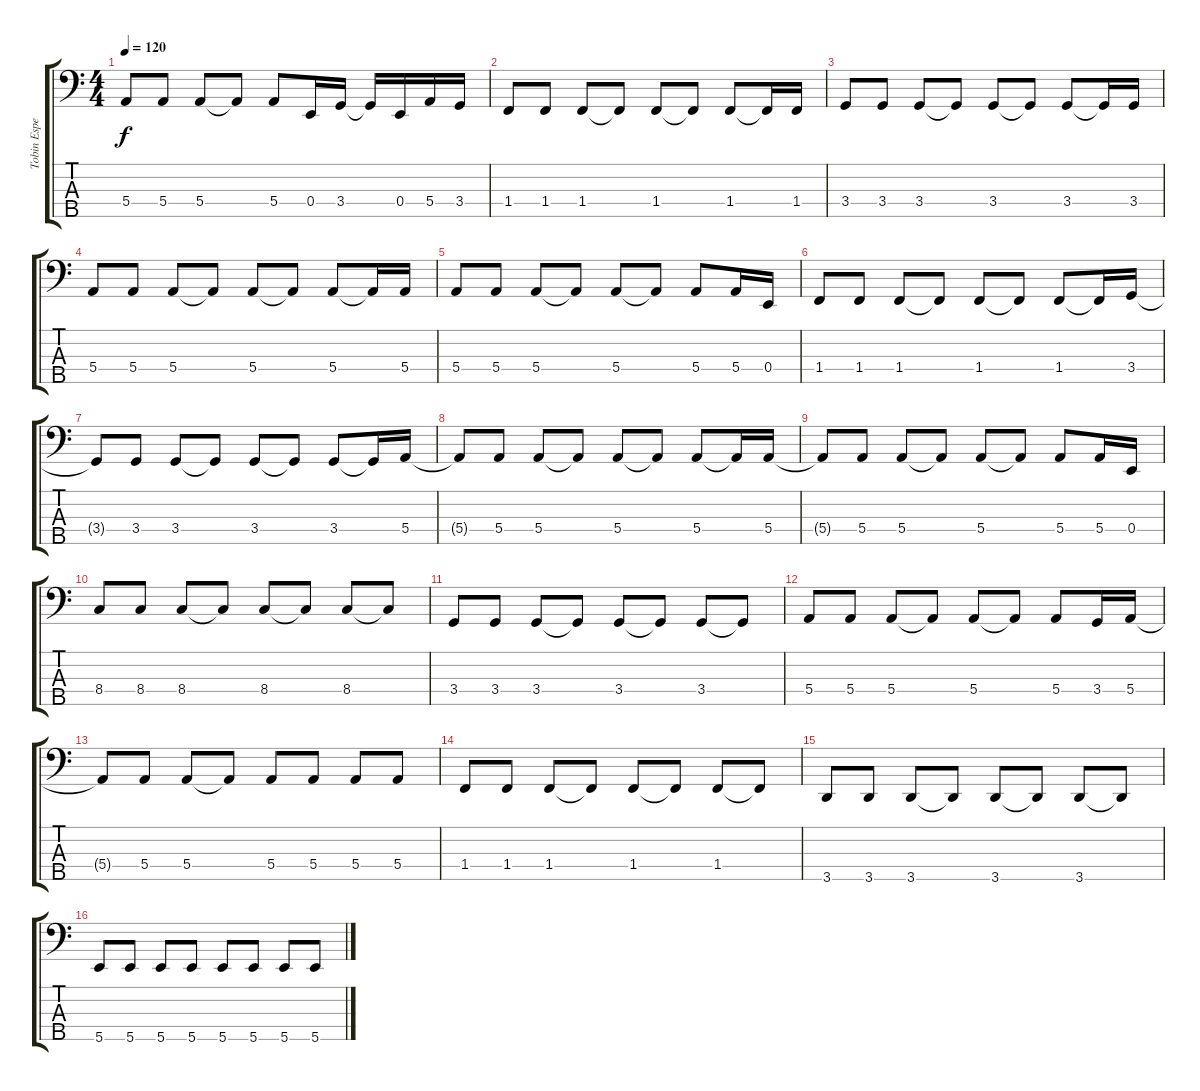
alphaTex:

\track ("Tobin Esperance (Bass)" "Tobin Espe") {instrument electricbassfinger}
\staff {score tabs}
\tuning (G2 D2 A1 E1 B0) {hide}
\ts (4 4)
\tempo 120
\clef f4
\ks c
5.4.8{dy f} 5.4.8 5.4.8 5.4{t}.8 5.4.8 0.4.16 3.4.16 3.4{t}.16 0.4.16 5.4.16 3.4.16 |
1.4.8 1.4.8 1.4.8 1.4{t}.8 1.4.8 1.4{t}.8 1.4.8 1.4{t}.16 1.4.16 |
3.4.8 3.4.8 3.4.8 3.4{t}.8 3.4.8 3.4{t}.8 3.4.8 3.4{t}.16 3.4.16 |
5.4.8 5.4.8 5.4.8 5.4{t}.8 5.4.8 5.4{t}.8 5.4.8 5.4{t}.16 5.4.16 |
5.4.8 5.4.8 5.4.8 5.4{t}.8 5.4.8 5.4{t}.8 5.4.8 5.4.16 0.4.16 |
1.4.8 1.4.8 1.4.8 1.4{t}.8 1.4.8 1.4{t}.8 1.4.8 1.4{t}.16 3.4.16 |
3.4{t}.8 3.4.8 3.4.8 3.4{t}.8 3.4.8 3.4{t}.8 3.4.8 3.4{t}.16 5.4.16 |
5.4{t}.8 5.4.8 5.4.8 5.4{t}.8 5.4.8 5.4{t}.8 5.4.8 5.4{t}.16 5.4.16 |
5.4{t}.8 5.4.8 5.4.8 5.4{t}.8 5.4.8 5.4{t}.8 5.4.8 5.4.16 0.4.16 |
8.4.8 8.4.8 8.4.8 8.4{t}.8 8.4.8 8.4{t}.8 8.4.8 8.4{t}.8 |
3.4.8 3.4.8 3.4.8 3.4{t}.8 3.4.8 3.4{t}.8 3.4.8 3.4{t}.8 |
5.4.8 5.4.8 5.4.8 5.4{t}.8 5.4.8 5.4{t}.8 5.4.8 3.4.16 5.4.16 |
5.4{t}.8 5.4.8 5.4.8 5.4{t}.8 5.4.8 5.4.8 5.4.8 5.4.8 |
1.4.8 1.4.8 1.4.8 1.4{t}.8 1.4.8 1.4{t}.8 1.4.8 1.4{t}.8 |
3.5.8 3.5.8 3.5.8 3.5{t}.8 3.5.8 3.5{t}.8 3.5.8 3.5{t}.8 |
5.5.8 5.5.8 5.5.8 5.5.8 5.5.8 5.5.8 5.5.8 5.5.8
